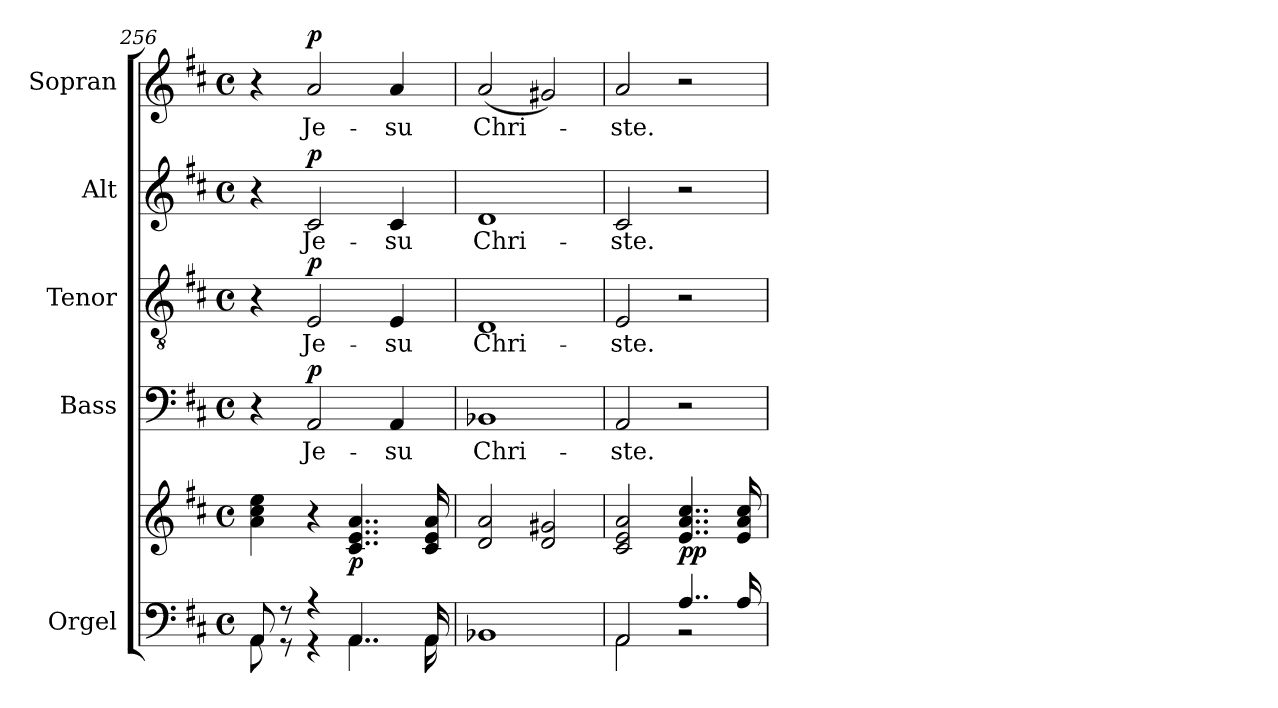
**kern	**kern	**dynam	**kern	**text	**dynam	**kern	**text	**dynam	**kern	**text	**dynam	**kern	**text	**dynam
*part5	*part5	*part5	*part4	*part4	*part4	*part3	*part3	*part3	*part2	*part2	*part2	*part1	*part1	*part1
*staff6	*staff5	*staff5/6	*staff4	*staff4	*staff4	*staff3	*staff3	*staff3	*staff2	*staff2	*staff2	*staff1	*staff1	*staff1
*I"Orgel	*	*	*I"Bass	*	*	*I"Tenor	*	*	*I"Alt	*	*	*I"Sopran	*	*
*I'Org.	*	*	*I'B.	*	*	*I'T.	*	*	*I'A.	*	*	*I'S.	*	*
*clefF4	*clefG2	*	*clefF4	*	*	*clefGv2	*	*	*clefG2	*	*	*clefG2	*	*
*k[f#c#]	*k[f#c#]	*	*k[f#c#]	*	*	*k[f#c#]	*	*	*k[f#c#]	*	*	*k[f#c#]	*	*
*D:	*D:	*	*D:	*	*	*D:	*	*	*D:	*	*	*D:	*	*
*M4/4	*M4/4	*	*M4/4	*	*	*M4/4	*	*	*M4/4	*	*	*M4/4	*	*
*met(c)	*met(c)	*	*met(c)	*	*	*met(c)	*	*	*met(c)	*	*	*met(c)	*	*
=256	=256	=256	=256	=256	=256	=256	=256	=256	=256	=256	=256	=256	=256	=256
*^	*	*	*	*	*	*	*	*	*	*	*	*	*	*
8AA/	8AA\	4a\ 4cc#\ 4ee\	.	4r	.	.	4r	.	.	4r	.	.	4r	.	.
8r	8r	.	.	.	.	.	.	.	.	.	.	.	.	.	.
!	!	!	!	!	!LO:LY:b	!LO:DY:a	!	!LO:LY:b	!LO:DY:a	!	!LO:LY:b	!LO:DY:a	!	!LO:LY:b	!LO:DY:a
4r	4r	4r	.	2AA/	Je-	p	2E/	Je-	p	2c#/	Je-	p	2a/	Je-	p
!	!	!	!LO:DY:b	!	!	!	!	!	!	!	!	!	!	!	!
4..AA/	4..AA\	4..c#/ 4..e/ 4..a/	p	.	.	.	.	.	.	.	.	.	.	.	.
!	!	!	!	!	!LO:LY:b	!	!	!LO:LY:b	!	!	!LO:LY:b	!	!	!LO:LY:b	!
.	.	.	.	4AA/	-su	.	4E/	-su	.	4c#/	-su	.	4a/	-su	.
16AA/	16AA\	16c#/ 16e/ 16a/	.	.	.	.	.	.	.	.	.	.	.	.	.
=257	=257	=257	=257	=257	=257	=257	=257	=257	=257	=257	=257	=257	=257	=257	=257
!	!	!	!	!	!LO:LY:b	!	!	!LO:LY:b	!	!	!LO:LY:b	!	!	!LO:LY:b	!
*v	*v	*	*	*	*	*	*	*	*	*	*	*	*	*	*
1BB-X	2d/ 2a/	.	1BB-X	Chri-	.	1D	Chri-	.	1d	Chri-	.	(<2a/	Chri-	.
.	2d/ 2g#X/	.	.	.	.	.	.	.	.	.	.	2g#X/)	.	.
=258	=258	=258	=258	=258	=258	=258	=258	=258	=258	=258	=258	=258	=258	=258
*^	*	*	*	*	*	*	*	*	*	*	*	*	*	*
!	!	!	!	!	!LO:LY:b	!	!	!LO:LY:b	!	!	!LO:LY:b	!	!	!LO:LY:b	!
2AA/	2AA\	2c#/ 2e/ 2a/	.	2AA/	-ste.	.	2E/	-ste.	.	2c#/	-ste.	.	2a/	-ste.	.
!	!	!	!LO:DY:b	!	!	!	!	!	!	!	!	!	!	!	!
4..A/	2rBB	4..e/ 4..a/ 4..cc#/	pp	2r	.	.	2r	.	.	2r	.	.	2r	.	.
16A/	.	16e/ 16a/ 16cc#/	.	.	.	.	.	.	.	.	.	.	.	.	.
*v	*v	*	*	*	*	*	*	*	*	*	*	*	*	*	*
=	=	=	=	=	=	=	=	=	=	=	=	=	=	=
*-	*-	*-	*-	*-	*-	*-	*-	*-	*-	*-	*-	*-	*-	*-
